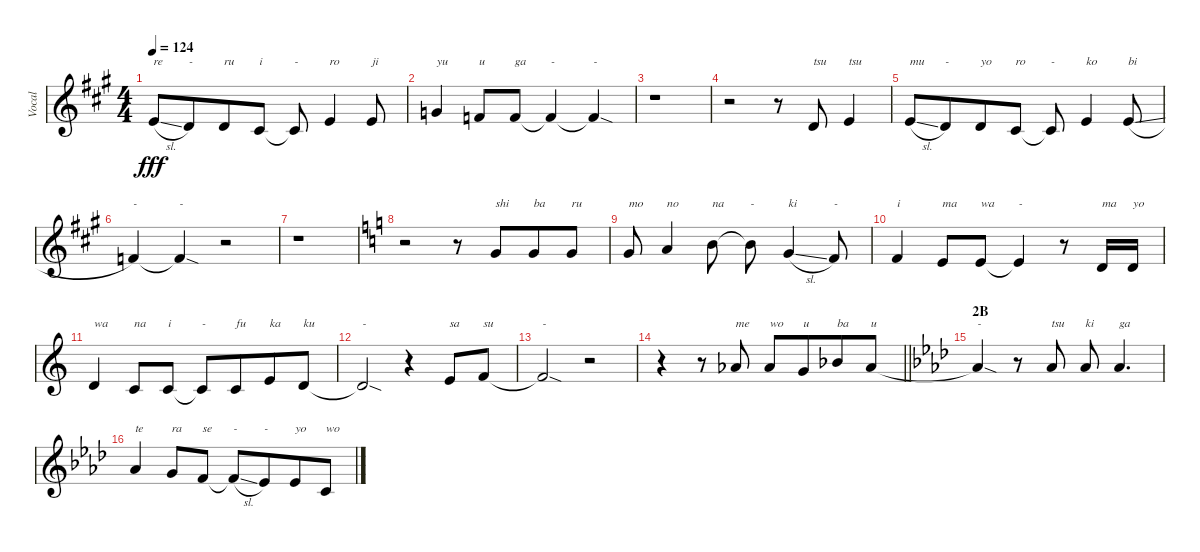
\track ("Vocal" "Vocal") {instrument flute}
\staff {score}
\tuning (E4 B3 G3 D3 A2 E2 B1) {hide}
\ts (4 4)
\tempo 124
\clef g2
\ks a
5.2{sl}.8{txt "re" dy fff} 3.2.8{txt "-" beam merge} 3.2.8{txt "ru"} 2.2.8{txt "i"} 2.2{t}.8{txt "-"} 0.1.4{txt "ro"} 0.1.8{txt "ji"} |
3.1.4{txt "yu"} 1.1.8{txt "u"} 1.1.8{txt "ga"} 1.1{t}.4{txt "-"} 1.1{sod t}.4{txt "-"} |
r.1 |
r.2 r.8 3.2.8{txt "tsu"} 0.1.4{txt "tsu"} |
5.2{sl}.8{txt "mu"} 3.2.8{txt "-" beam merge} 3.2.8{txt "yo"} 2.2.8{txt "ro"} 2.2{t}.8{txt "-"} 0.1.4{txt "ko"} 0.1{sl}.8{txt "bi"} |
1.1.4{txt "-"} 1.1{sod t}.4{txt "-"} r.2 |
r.1 |
\ks c
r.2 r.8 3.1.8{txt "shi" beam merge} 3.1.8{txt "ba"} 3.1.8{txt "ru"} |
3.1.8{txt "mo"} 5.1.4{txt "no"} 7.1.8{txt "na"} 7.1{t}.8{txt "-"} 3.1{sl}.4{txt "ki"} 1.1.8{txt "-"} |
1.1.4{txt "i"} 0.1.8{txt "ma"} 0.1.8{txt "wa"} 0.1{t}.4{txt "-"} r.8 3.2.16{txt "ma"} 3.2.16{txt "yo"} |
3.2.4{txt "wa"} 1.2.8{txt "na"} 1.2.8{txt "i"} 1.2{t}.8{txt "-"} 1.2.8{txt "fu" beam merge} 0.1.8{txt "ka"} 3.2.8{txt "ku"} |
3.2{sod t}.2{txt "-"} r.4 0.1.8{txt "sa"} 1.1.8{txt "su"} |
1.1{sod t}.2{txt "-"} r.2 |
\barLineRight lightlight
r.4 r.8 4.1{acc b}.8{txt "me"} 4.1{acc b}.8{txt "wo"} 3.1.8{txt "u" beam merge} 6.1{acc b}.8{txt "ba"} 4.1{acc b}.8{txt "u"} |
\section ("" "2B")
\ks ab
4.1{sod t}.4{txt "-"} r.8 4.1.8{txt "tsu"} 4.1.8{txt "ki"} 4.1.4{d txt "ga"} |
4.1.4{txt "te"} 3.1.8{txt "ra"} 6.2.8{txt "se"} 6.2{sl t}.8{txt "-"} 4.2.8{txt "-" beam merge} 4.2.8{txt "yo"} 1.2.8{txt "wo"}
